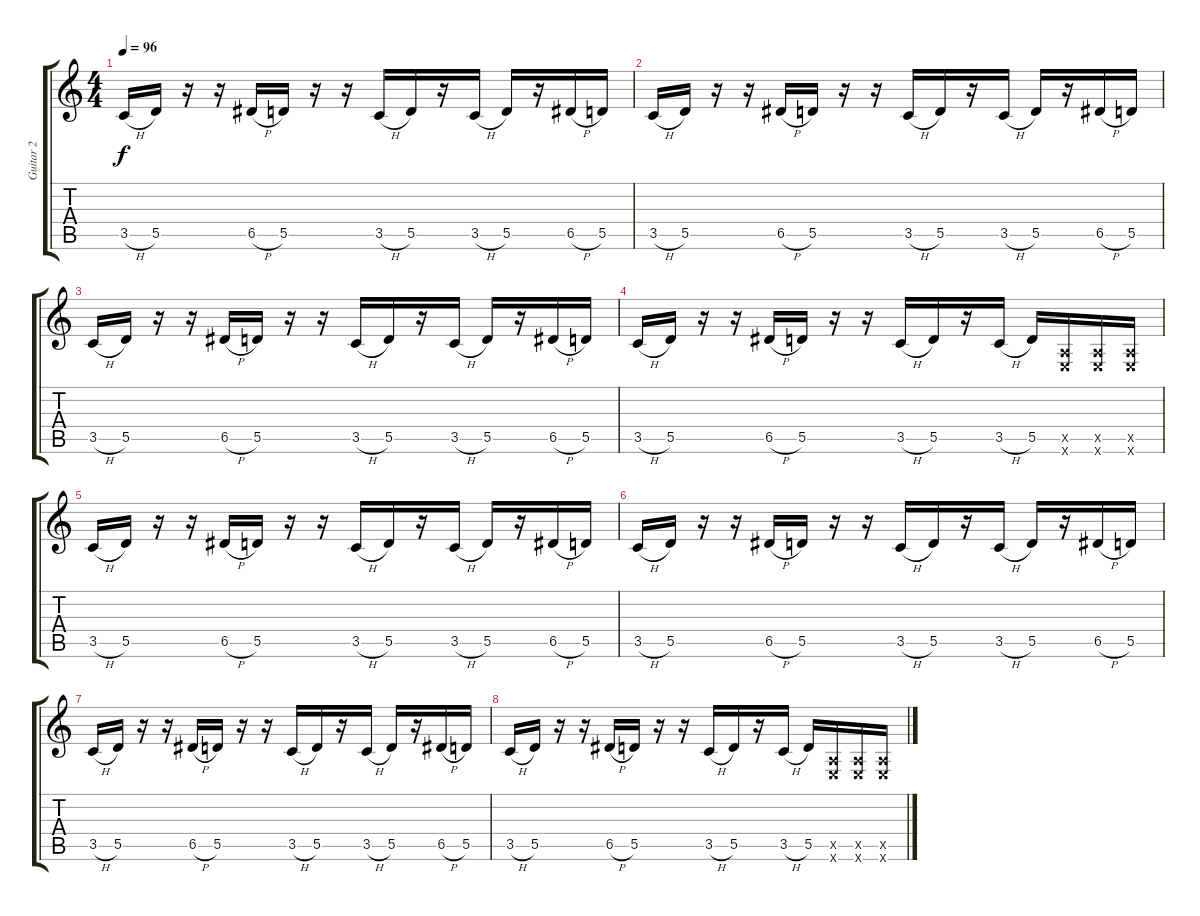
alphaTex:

\track ("Guitar 2" "Guitar 2") {instrument distortionguitar}
\staff {score tabs}
\tuning (E4 B3 G3 D3 A2 E2) {hide}
\ts (4 4)
\tempo 96
\clef g2
\ks c
3.5{h}.16{dy f} 5.5.16 r.16 r.16 6.5{h}.16 5.5.16 r.16 r.16 3.5{h}.16 5.5.16 r.16 3.5{h}.16 5.5.16 r.16 6.5{h}.16 5.5.16 |
3.5{h}.16 5.5.16 r.16 r.16 6.5{h}.16 5.5.16 r.16 r.16 3.5{h}.16 5.5.16 r.16 3.5{h}.16 5.5.16 r.16 6.5{h}.16 5.5.16 |
3.5{h}.16 5.5.16 r.16 r.16 6.5{h}.16 5.5.16 r.16 r.16 3.5{h}.16 5.5.16 r.16 3.5{h}.16 5.5.16 r.16 6.5{h}.16 5.5.16 |
3.5{h}.16 5.5.16 r.16 r.16 6.5{h}.16 5.5.16 r.16 r.16 3.5{h}.16 5.5.16 r.16 3.5{h}.16 5.5.16 (0.5{x} 0.6{x}).16 (0.5{x} 0.6{x}).16 (0.5{x} 0.6{x}).16 |
3.5{h}.16 5.5.16 r.16 r.16 6.5{h}.16 5.5.16 r.16 r.16 3.5{h}.16 5.5.16 r.16 3.5{h}.16 5.5.16 r.16 6.5{h}.16 5.5.16 |
3.5{h}.16 5.5.16 r.16 r.16 6.5{h}.16 5.5.16 r.16 r.16 3.5{h}.16 5.5.16 r.16 3.5{h}.16 5.5.16 r.16 6.5{h}.16 5.5.16 |
3.5{h}.16 5.5.16 r.16 r.16 6.5{h}.16 5.5.16 r.16 r.16 3.5{h}.16 5.5.16 r.16 3.5{h}.16 5.5.16 r.16 6.5{h}.16 5.5.16 |
3.5{h}.16 5.5.16 r.16 r.16 6.5{h}.16 5.5.16 r.16 r.16 3.5{h}.16 5.5.16 r.16 3.5{h}.16 5.5.16 (0.5{x} 0.6{x}).16 (0.5{x} 0.6{x}).16 (0.5{x} 0.6{x}).16
